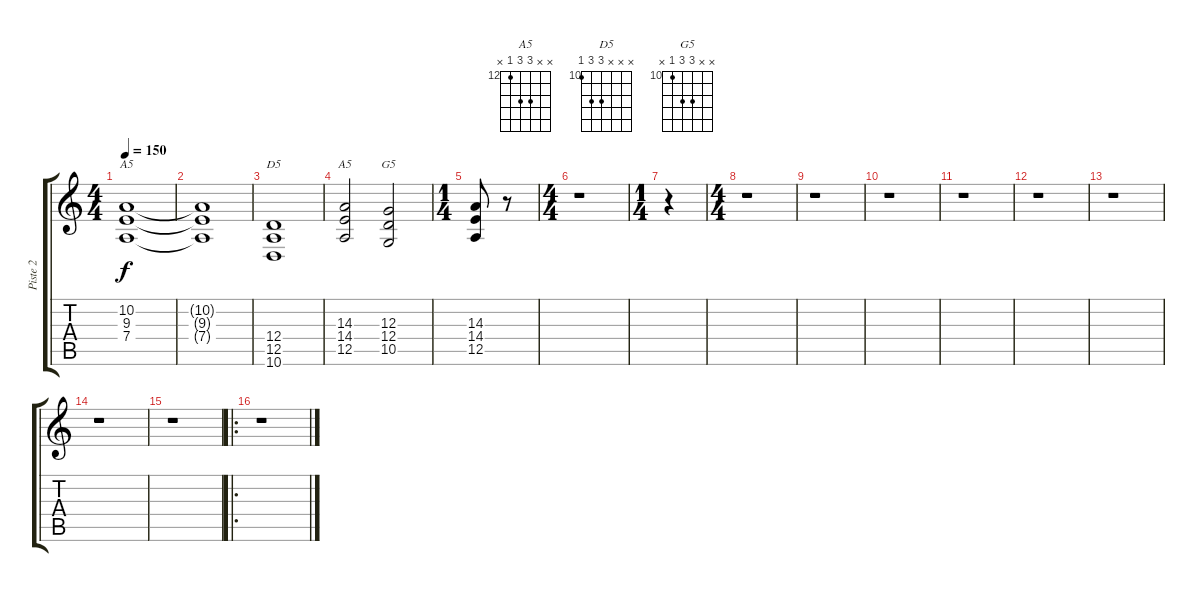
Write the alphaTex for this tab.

\track ("Piste 2" "Piste 2") {instrument stringensemble2}
\staff {score tabs}
\tuning (E4 B3 G3 D3 A2 E2) {hide}
\chord ("A5" x 10 9 7 x x) {firstfret 7}
\chord ("D5" x x x 12 12 10) {firstfret 10}
\chord ("A5" x x 14 14 12 x) {firstfret 12}
\chord ("G5" x x 12 12 10 x) {firstfret 10}
\ts (4 4)
\tempo 150
\clef g2
\ks c
(10.2 9.3 7.4).1{ch "A5" dy f} |
(10.2{t} 9.3{t} 7.4{t}).1 |
(12.4 12.5 10.6).1{ch "D5"} |
(14.3 14.4 12.5).2{ch "A5"} (12.3 12.4 10.5).2{ch "G5"} |
\ts (1 4)
(14.3 14.4 12.5).8 r.8 |
\ts (4 4)
r.1 |
\ts (1 4)
r.4 |
\ts (4 4)
r.1 |
r.1 |
r.1 |
r.1 |
r.1 |
r.1 |
r.1 |
r.1 |
\ro
r.1
